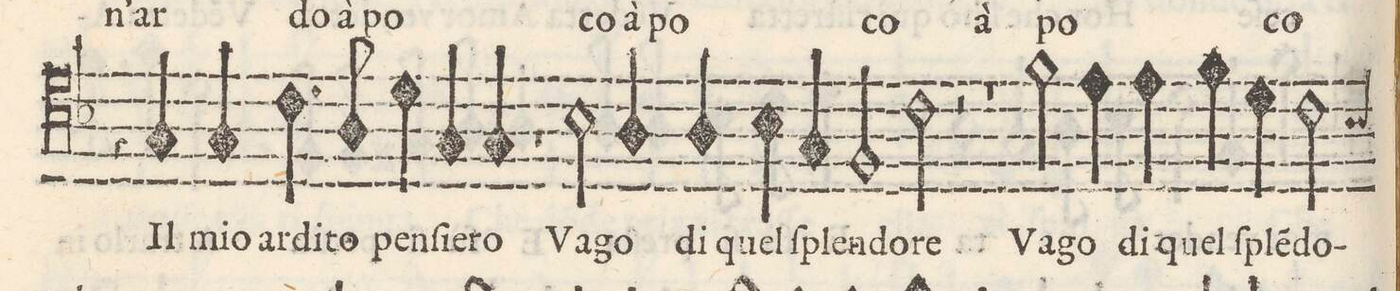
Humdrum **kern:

**kern	**text
*I"TENORE	*
*clefC4	*
*k[b-]	*
*met(C)	*
*M2/1	*
4r	.
4G/	Il
4G/	mio ar
4.c\	-di-
8A/	-to
4d\	pen-
4G/	-ſie-
4G/	-ro
=22-	=22-
1r	.
2B-y\	Va-
4A/	-go
4A/	di
=23-	=23-
4B-\	quel
4G/	ſplen-
2F/	-do-
2c\	-re
2r	.
=24-	=24-
1r	.
2f\	Va-
4e\	-go
4e\	di
=25-	=25-
4f\	quel
4d\	ſplẽ(n)-
2c\	-do-
*custos:B-	*
*-	*-
